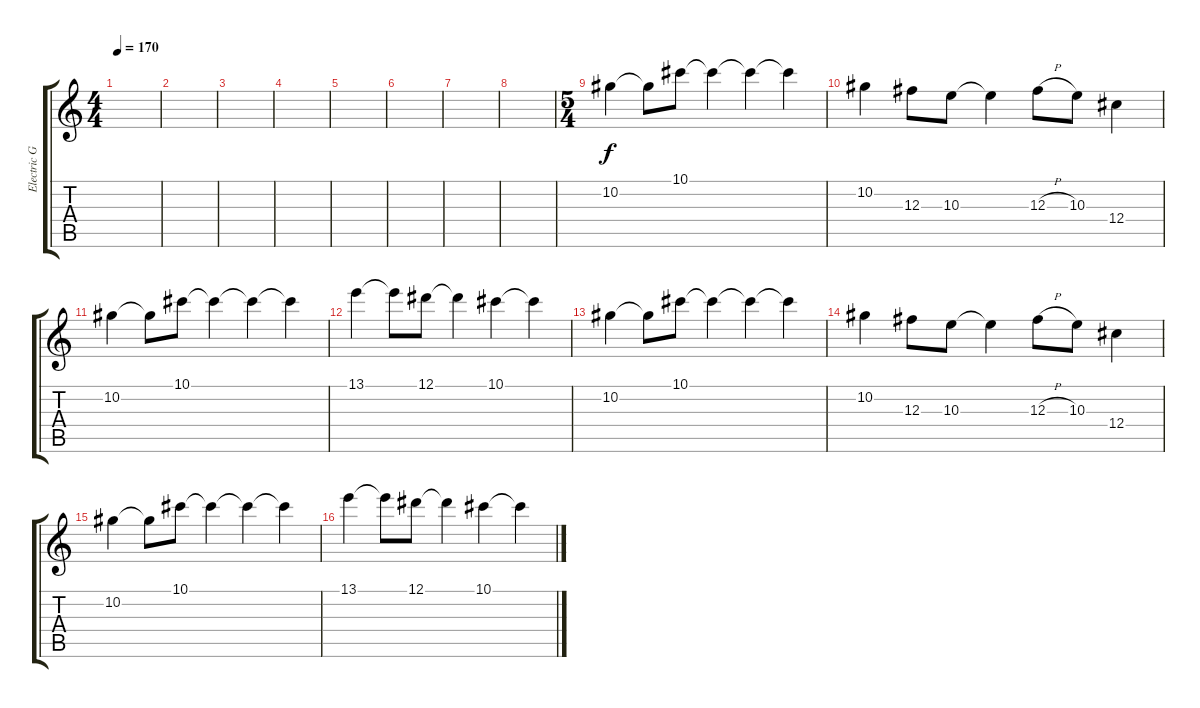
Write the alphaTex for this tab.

\track ("Electric Guitar" "Electric G") {instrument electricguitarclean}
\staff {score tabs}
\tuning (Eb4 Bb3 Gb3 Db3 Ab2 Db2) {hide}
\ts (4 4)
\tempo 170
\clef g2
\ks c
|
|
|
|
|
|
|
|
\ts (5 4)
10.2.4 10.2{t}.8 10.1.8 10.1{t}.4 10.1{t}.4 10.1{t}.4 |
10.2.4 12.3.8 10.3.8 10.3{t}.4 12.3{h}.8 10.3.8 12.4.4 |
10.2.4 10.2{t}.8 10.1.8 10.1{t}.4 10.1{t}.4 10.1{t}.4 |
13.1.4 13.1{t}.8 12.1.8 12.1{t}.4 10.1.4 10.1{t}.4 |
10.2.4 10.2{t}.8 10.1.8 10.1{t}.4 10.1{t}.4 10.1{t}.4 |
10.2.4 12.3.8 10.3.8 10.3{t}.4 12.3{h}.8 10.3.8 12.4.4 |
10.2.4 10.2{t}.8 10.1.8 10.1{t}.4 10.1{t}.4 10.1{t}.4 |
13.1.4 13.1{t}.8 12.1.8 12.1{t}.4 10.1.4 10.1{t}.4
